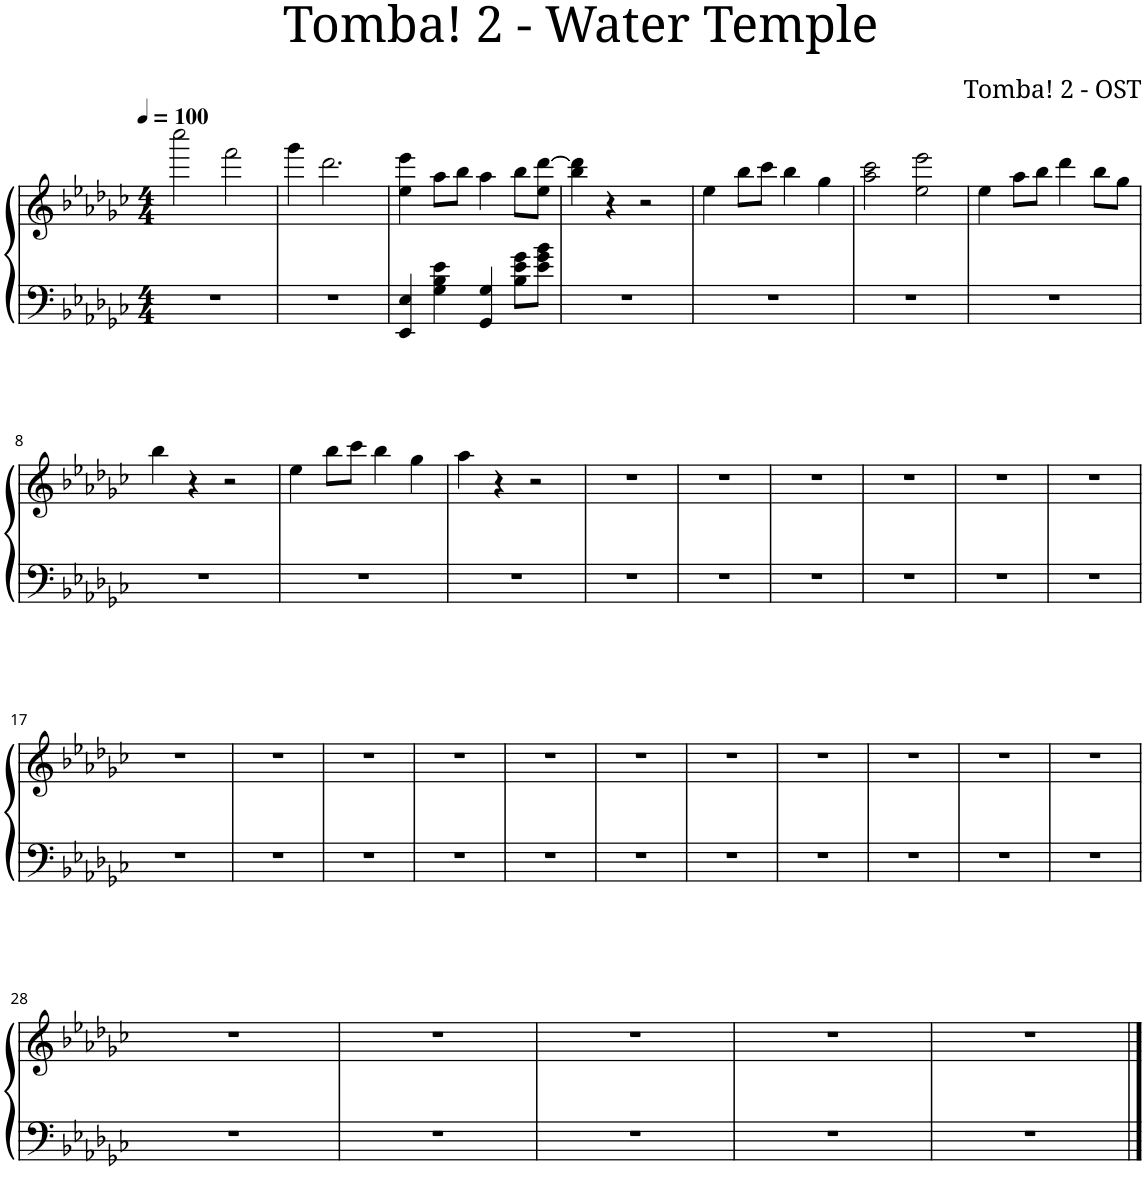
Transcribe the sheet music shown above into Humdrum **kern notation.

**kern	**kern
*part1	*part1
*staff2	*staff1
*I"Piano	*
*I'Pno.	*
*clefF4	*clefG2
*k[b-e-a-d-g-c-]	*k[b-e-a-d-g-c-]
*M4/4	*M4/4
*MM100	*MM100
=1	=1
1r	2cccc-\
.	2fff\
=2	=2
1r	4ggg-\
.	2.ddd-\
=3	=3
4EE-/ 4E-/	4ee-\ 4eee-\
4G-\ 4B-\ 4e-\	8aa-\L
.	8bb-\J
4GG-/ 4G-/	4aa-\
8B-\ 8e-\ 8g-\L	8bb-\L
8e-\ 8g-\ 8b-\J	8ee-\ [8ddd-\J
=4	=4
1r	4bb-\ 4ddd-\]
.	4r
.	2r
=5	=5
1r	4ee-\
.	8bb-\L
.	8ccc-\J
.	4bb-\
.	4gg-\
=6	=6
1r	2aa-\ 2ccc-\
.	2ee-\ 2eee-\
=7	=7
1r	4ee-\
.	8aa-\L
.	8bb-\J
.	4ddd-\
.	8bb-\L
.	8gg-\J
!!LO:LB:g=z
=8	=8
1r	4bb-\
.	4r
.	2r
=9	=9
1r	4ee-\
.	8bb-\L
.	8ccc-\J
.	4bb-\
.	4gg-\
=10	=10
1r	4aa-\
.	4r
.	2r
=11	=11
1r	1r
=12	=12
1r	1r
=13	=13
1r	1r
=14	=14
1r	1r
=15	=15
1r	1r
=16	=16
1r	1r
!!LO:LB:g=z
=17	=17
1r	1r
=18	=18
1r	1r
=19	=19
1r	1r
=20	=20
1r	1r
=21	=21
1r	1r
=22	=22
1r	1r
=23	=23
1r	1r
=24	=24
1r	1r
=25	=25
1r	1r
=26	=26
1r	1r
=27	=27
1r	1r
!!LO:LB:g=z
=28	=28
1r	1r
=29	=29
1r	1r
=30	=30
1r	1r
=31	=31
1r	1r
=32	=32
1r	1r
==	==
*-	*-
